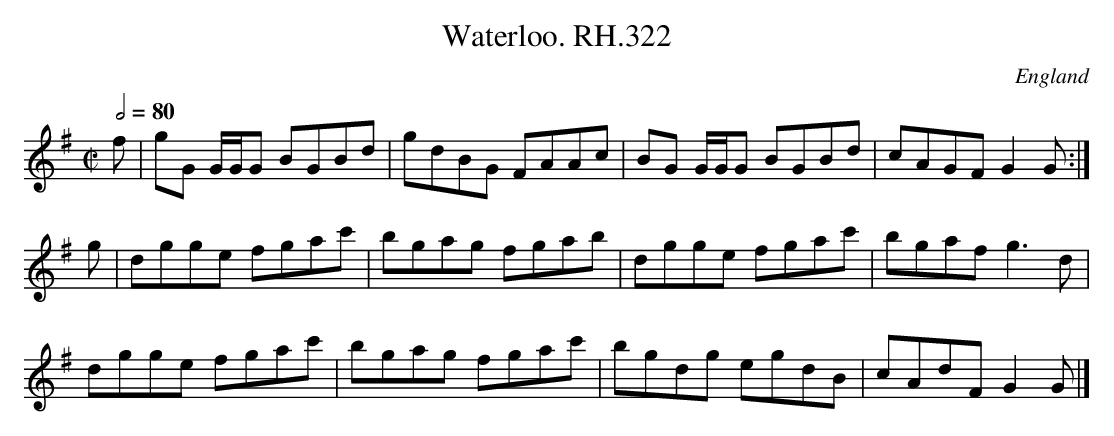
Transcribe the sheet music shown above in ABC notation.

X:1
T:Waterloo. RH.322
O:England
M:C|
L:1/8
Q:1/2=80
K:G major
f|gG G/G/G BGBd|gdBG FAAc|BG G/G/G BGBd|cAGF G2G:|!
g|dgge fgac'|bgag fgab|dgge fgac'|bgaf g3d|!
dgge fgac'|bgag fgac'|bgdg egdB|cAdF G2G|]
